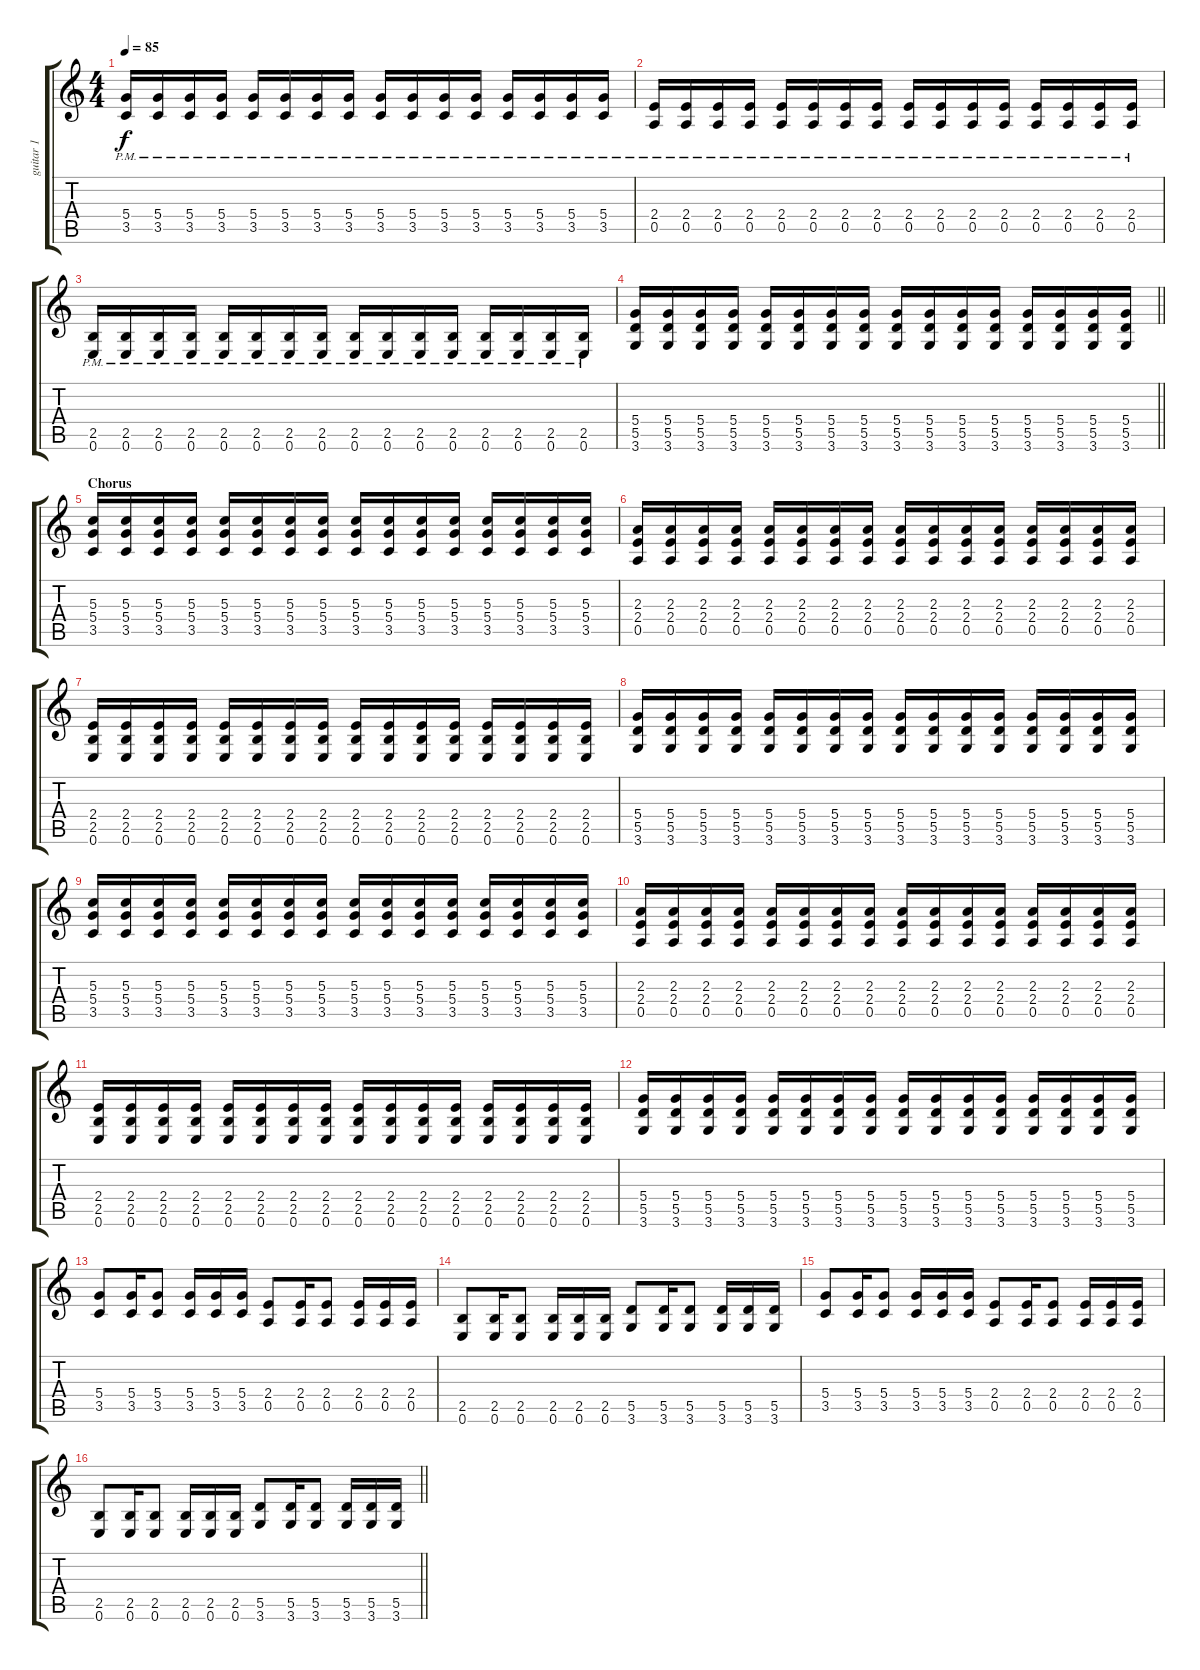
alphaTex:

\track ("guitar 1" "guitar 1") {instrument distortionguitar}
\staff {score tabs}
\tuning (E4 B3 G3 D3 A2 E2) {hide}
\ts (4 4)
\tempo 85
\clef g2
\ks c
(5.4{pm} 3.5{pm}).16{dy f} (5.4{pm} 3.5{pm}).16 (5.4{pm} 3.5{pm}).16 (5.4{pm} 3.5{pm}).16 (5.4{pm} 3.5{pm}).16 (5.4{pm} 3.5{pm}).16 (5.4{pm} 3.5{pm}).16 (5.4{pm} 3.5{pm}).16 (5.4{pm} 3.5{pm}).16 (5.4{pm} 3.5{pm}).16 (5.4{pm} 3.5{pm}).16 (5.4{pm} 3.5{pm}).16 (5.4{pm} 3.5{pm}).16 (5.4{pm} 3.5{pm}).16 (5.4{pm} 3.5{pm}).16 (5.4{pm} 3.5{pm}).16 |
(2.4{pm} 0.5{pm}).16 (2.4{pm} 0.5{pm}).16 (2.4{pm} 0.5{pm}).16 (2.4{pm} 0.5{pm}).16 (2.4{pm} 0.5{pm}).16 (2.4{pm} 0.5{pm}).16 (2.4{pm} 0.5{pm}).16 (2.4{pm} 0.5{pm}).16 (2.4{pm} 0.5{pm}).16 (2.4{pm} 0.5{pm}).16 (2.4{pm} 0.5{pm}).16 (2.4{pm} 0.5{pm}).16 (2.4{pm} 0.5{pm}).16 (2.4{pm} 0.5{pm}).16 (2.4{pm} 0.5{pm}).16 (2.4{pm} 0.5{pm}).16 |
(2.5{pm} 0.6{pm}).16 (2.5{pm} 0.6{pm}).16 (2.5{pm} 0.6{pm}).16 (2.5{pm} 0.6{pm}).16 (2.5{pm} 0.6{pm}).16 (2.5{pm} 0.6{pm}).16 (2.5{pm} 0.6{pm}).16 (2.5{pm} 0.6{pm}).16 (2.5{pm} 0.6{pm}).16 (2.5{pm} 0.6{pm}).16 (2.5{pm} 0.6{pm}).16 (2.5{pm} 0.6{pm}).16 (2.5{pm} 0.6{pm}).16 (2.5{pm} 0.6{pm}).16 (2.5{pm} 0.6{pm}).16 (2.5{pm} 0.6{pm}).16 |
\barLineRight lightlight
(5.4 5.5 3.6).16 (5.4 5.5 3.6).16 (5.4 5.5 3.6).16 (5.4 5.5 3.6).16 (5.4 5.5 3.6).16 (5.4 5.5 3.6).16 (5.4 5.5 3.6).16 (5.4 5.5 3.6).16 (5.4 5.5 3.6).16 (5.4 5.5 3.6).16 (5.4 5.5 3.6).16 (5.4 5.5 3.6).16 (5.4 5.5 3.6).16 (5.4 5.5 3.6).16 (5.4 5.5 3.6).16 (5.4 5.5 3.6).16 |
\section ("" "Chorus")
(5.3 5.4 3.5).16 (5.3 5.4 3.5).16 (5.3 5.4 3.5).16 (5.3 5.4 3.5).16 (5.3 5.4 3.5).16 (5.3 5.4 3.5).16 (5.3 5.4 3.5).16 (5.3 5.4 3.5).16 (5.3 5.4 3.5).16 (5.3 5.4 3.5).16 (5.3 5.4 3.5).16 (5.3 5.4 3.5).16 (5.3 5.4 3.5).16 (5.3 5.4 3.5).16 (5.3 5.4 3.5).16 (5.3 5.4 3.5).16 |
(2.3 2.4 0.5).16 (2.3 2.4 0.5).16 (2.3 2.4 0.5).16 (2.3 2.4 0.5).16 (2.3 2.4 0.5).16 (2.3 2.4 0.5).16 (2.3 2.4 0.5).16 (2.3 2.4 0.5).16 (2.3 2.4 0.5).16 (2.3 2.4 0.5).16 (2.3 2.4 0.5).16 (2.3 2.4 0.5).16 (2.3 2.4 0.5).16 (2.3 2.4 0.5).16 (2.3 2.4 0.5).16 (2.3 2.4 0.5).16 |
(2.4 2.5 0.6).16 (2.4 2.5 0.6).16 (2.4 2.5 0.6).16 (2.4 2.5 0.6).16 (2.4 2.5 0.6).16 (2.4 2.5 0.6).16 (2.4 2.5 0.6).16 (2.4 2.5 0.6).16 (2.4 2.5 0.6).16 (2.4 2.5 0.6).16 (2.4 2.5 0.6).16 (2.4 2.5 0.6).16 (2.4 2.5 0.6).16 (2.4 2.5 0.6).16 (2.4 2.5 0.6).16 (2.4 2.5 0.6).16 |
(5.4 5.5 3.6).16 (5.4 5.5 3.6).16 (5.4 5.5 3.6).16 (5.4 5.5 3.6).16 (5.4 5.5 3.6).16 (5.4 5.5 3.6).16 (5.4 5.5 3.6).16 (5.4 5.5 3.6).16 (5.4 5.5 3.6).16 (5.4 5.5 3.6).16 (5.4 5.5 3.6).16 (5.4 5.5 3.6).16 (5.4 5.5 3.6).16 (5.4 5.5 3.6).16 (5.4 5.5 3.6).16 (5.4 5.5 3.6).16 |
(5.3 5.4 3.5).16 (5.3 5.4 3.5).16 (5.3 5.4 3.5).16 (5.3 5.4 3.5).16 (5.3 5.4 3.5).16 (5.3 5.4 3.5).16 (5.3 5.4 3.5).16 (5.3 5.4 3.5).16 (5.3 5.4 3.5).16 (5.3 5.4 3.5).16 (5.3 5.4 3.5).16 (5.3 5.4 3.5).16 (5.3 5.4 3.5).16 (5.3 5.4 3.5).16 (5.3 5.4 3.5).16 (5.3 5.4 3.5).16 |
(2.3 2.4 0.5).16 (2.3 2.4 0.5).16 (2.3 2.4 0.5).16 (2.3 2.4 0.5).16 (2.3 2.4 0.5).16 (2.3 2.4 0.5).16 (2.3 2.4 0.5).16 (2.3 2.4 0.5).16 (2.3 2.4 0.5).16 (2.3 2.4 0.5).16 (2.3 2.4 0.5).16 (2.3 2.4 0.5).16 (2.3 2.4 0.5).16 (2.3 2.4 0.5).16 (2.3 2.4 0.5).16 (2.3 2.4 0.5).16 |
(2.4 2.5 0.6).16 (2.4 2.5 0.6).16 (2.4 2.5 0.6).16 (2.4 2.5 0.6).16 (2.4 2.5 0.6).16 (2.4 2.5 0.6).16 (2.4 2.5 0.6).16 (2.4 2.5 0.6).16 (2.4 2.5 0.6).16 (2.4 2.5 0.6).16 (2.4 2.5 0.6).16 (2.4 2.5 0.6).16 (2.4 2.5 0.6).16 (2.4 2.5 0.6).16 (2.4 2.5 0.6).16 (2.4 2.5 0.6).16 |
(5.4 5.5 3.6).16 (5.4 5.5 3.6).16 (5.4 5.5 3.6).16 (5.4 5.5 3.6).16 (5.4 5.5 3.6).16 (5.4 5.5 3.6).16 (5.4 5.5 3.6).16 (5.4 5.5 3.6).16 (5.4 5.5 3.6).16 (5.4 5.5 3.6).16 (5.4 5.5 3.6).16 (5.4 5.5 3.6).16 (5.4 5.5 3.6).16 (5.4 5.5 3.6).16 (5.4 5.5 3.6).16 (5.4 5.5 3.6).16 |
(5.4 3.5).8 (5.4 3.5).16 (5.4 3.5).8 (5.4 3.5).16 (5.4 3.5).16 (5.4 3.5).16 (2.4 0.5).8 (2.4 0.5).16 (2.4 0.5).8 (2.4 0.5).16 (2.4 0.5).16 (2.4 0.5).16 |
(2.5 0.6).8 (2.5 0.6).16 (2.5 0.6).8 (2.5 0.6).16 (2.5 0.6).16 (2.5 0.6).16 (5.5 3.6).8 (5.5 3.6).16 (5.5 3.6).8 (5.5 3.6).16 (5.5 3.6).16 (5.5 3.6).16 |
(5.4 3.5).8 (5.4 3.5).16 (5.4 3.5).8 (5.4 3.5).16 (5.4 3.5).16 (5.4 3.5).16 (2.4 0.5).8 (2.4 0.5).16 (2.4 0.5).8 (2.4 0.5).16 (2.4 0.5).16 (2.4 0.5).16 |
\barLineRight lightlight
(2.5 0.6).8 (2.5 0.6).16 (2.5 0.6).8 (2.5 0.6).16 (2.5 0.6).16 (2.5 0.6).16 (5.5 3.6).8 (5.5 3.6).16 (5.5 3.6).8 (5.5 3.6).16 (5.5 3.6).16 (5.5 3.6).16
